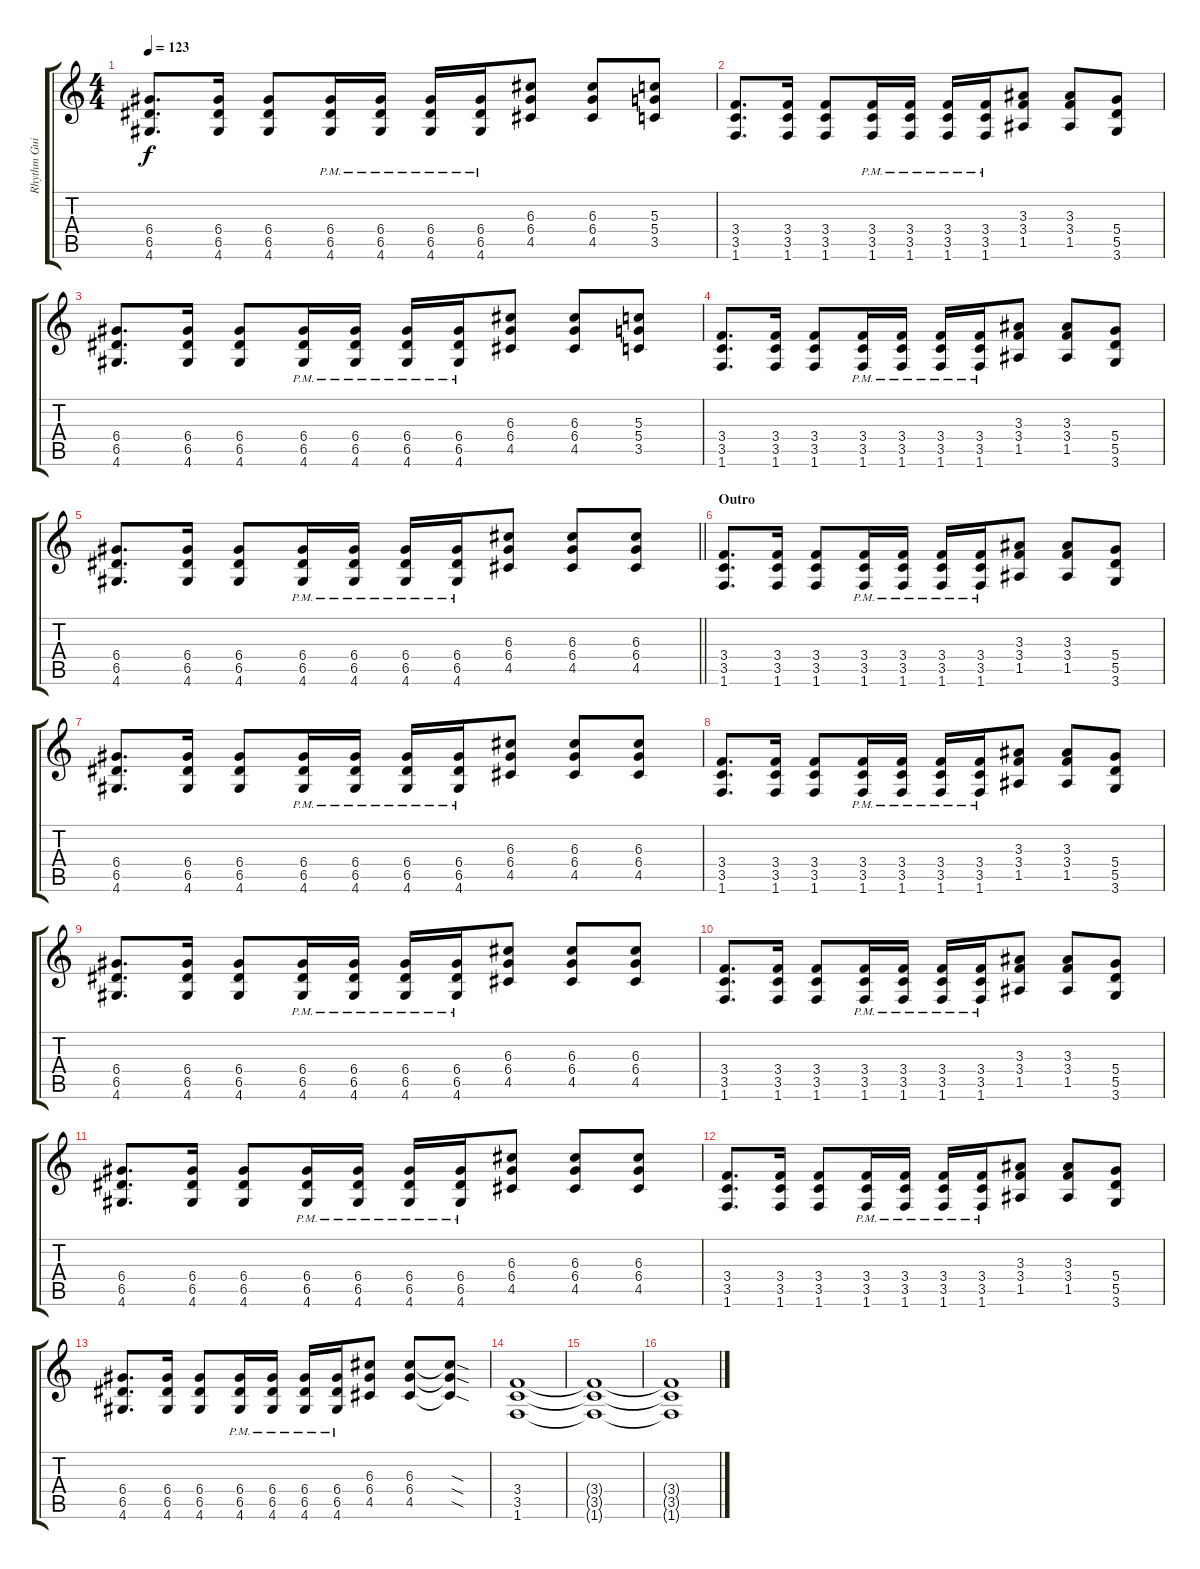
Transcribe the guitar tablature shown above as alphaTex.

\track ("Rhythm Guitar" "Rhythm Gui") {instrument electricguitarclean}
\staff {score tabs}
\tuning (E4 B3 G3 D3 A2 E2) {hide}
\ts (4 4)
\tempo 123
\clef g2
\ks c
(6.4 6.5 4.6).8{d dy f} (6.4 6.5 4.6).16 (6.4 6.5 4.6).8 (6.4{pm} 6.5{pm} 4.6{pm}).16 (6.4{pm} 6.5{pm} 4.6{pm}).16 (6.4{pm} 6.5{pm} 4.6{pm}).16 (6.4{pm} 6.5{pm} 4.6{pm}).16 (6.3 6.4 4.5).8 (6.3 6.4 4.5).8 (5.3 5.4 3.5).8 |
(3.4 3.5 1.6).8{d} (3.4 3.5 1.6).16 (3.4 3.5 1.6).8 (3.4{pm} 3.5{pm} 1.6{pm}).16 (3.4{pm} 3.5{pm} 1.6{pm}).16 (3.4{pm} 3.5{pm} 1.6{pm}).16 (3.4{pm} 3.5{pm} 1.6{pm}).16 (3.3 3.4 1.5).8 (3.3 3.4 1.5).8 (5.4 5.5 3.6).8 |
(6.4 6.5 4.6).8{d} (6.4 6.5 4.6).16 (6.4 6.5 4.6).8 (6.4{pm} 6.5{pm} 4.6{pm}).16 (6.4{pm} 6.5{pm} 4.6{pm}).16 (6.4{pm} 6.5{pm} 4.6{pm}).16 (6.4{pm} 6.5{pm} 4.6{pm}).16 (6.3 6.4 4.5).8 (6.3 6.4 4.5).8 (5.3 5.4 3.5).8 |
(3.4 3.5 1.6).8{d} (3.4 3.5 1.6).16 (3.4 3.5 1.6).8 (3.4{pm} 3.5{pm} 1.6{pm}).16 (3.4{pm} 3.5{pm} 1.6{pm}).16 (3.4{pm} 3.5{pm} 1.6{pm}).16 (3.4{pm} 3.5{pm} 1.6{pm}).16 (3.3 3.4 1.5).8 (3.3 3.4 1.5).8 (5.4 5.5 3.6).8 |
\barLineRight lightlight
(6.4 6.5 4.6).8{d} (6.4 6.5 4.6).16 (6.4 6.5 4.6).8 (6.4{pm} 6.5{pm} 4.6{pm}).16 (6.4{pm} 6.5{pm} 4.6{pm}).16 (6.4{pm} 6.5{pm} 4.6{pm}).16 (6.4{pm} 6.5{pm} 4.6{pm}).16 (6.3 6.4 4.5).8 (6.3 6.4 4.5).8 (6.3 6.4 4.5).8 |
\section ("" "Outro")
(3.4 3.5 1.6).8{d} (3.4 3.5 1.6).16 (3.4 3.5 1.6).8 (3.4{pm} 3.5{pm} 1.6{pm}).16 (3.4{pm} 3.5{pm} 1.6{pm}).16 (3.4{pm} 3.5{pm} 1.6{pm}).16 (3.4{pm} 3.5{pm} 1.6{pm}).16 (3.3 3.4 1.5).8 (3.3 3.4 1.5).8 (5.4 5.5 3.6).8 |
(6.4 6.5 4.6).8{d} (6.4 6.5 4.6).16 (6.4 6.5 4.6).8 (6.4{pm} 6.5{pm} 4.6{pm}).16 (6.4{pm} 6.5{pm} 4.6{pm}).16 (6.4{pm} 6.5{pm} 4.6{pm}).16 (6.4{pm} 6.5{pm} 4.6{pm}).16 (6.3 6.4 4.5).8 (6.3 6.4 4.5).8 (6.3 6.4 4.5).8 |
(3.4 3.5 1.6).8{d} (3.4 3.5 1.6).16 (3.4 3.5 1.6).8 (3.4{pm} 3.5{pm} 1.6{pm}).16 (3.4{pm} 3.5{pm} 1.6{pm}).16 (3.4{pm} 3.5{pm} 1.6{pm}).16 (3.4{pm} 3.5{pm} 1.6{pm}).16 (3.3 3.4 1.5).8 (3.3 3.4 1.5).8 (5.4 5.5 3.6).8 |
(6.4 6.5 4.6).8{d} (6.4 6.5 4.6).16 (6.4 6.5 4.6).8 (6.4{pm} 6.5{pm} 4.6{pm}).16 (6.4{pm} 6.5{pm} 4.6{pm}).16 (6.4{pm} 6.5{pm} 4.6{pm}).16 (6.4{pm} 6.5{pm} 4.6{pm}).16 (6.3 6.4 4.5).8 (6.3 6.4 4.5).8 (6.3 6.4 4.5).8 |
(3.4 3.5 1.6).8{d} (3.4 3.5 1.6).16 (3.4 3.5 1.6).8 (3.4{pm} 3.5{pm} 1.6{pm}).16 (3.4{pm} 3.5{pm} 1.6{pm}).16 (3.4{pm} 3.5{pm} 1.6{pm}).16 (3.4{pm} 3.5{pm} 1.6{pm}).16 (3.3 3.4 1.5).8 (3.3 3.4 1.5).8 (5.4 5.5 3.6).8 |
(6.4 6.5 4.6).8{d} (6.4 6.5 4.6).16 (6.4 6.5 4.6).8 (6.4{pm} 6.5{pm} 4.6{pm}).16 (6.4{pm} 6.5{pm} 4.6{pm}).16 (6.4{pm} 6.5{pm} 4.6{pm}).16 (6.4{pm} 6.5{pm} 4.6{pm}).16 (6.3 6.4 4.5).8 (6.3 6.4 4.5).8 (6.3 6.4 4.5).8 |
(3.4 3.5 1.6).8{d} (3.4 3.5 1.6).16 (3.4 3.5 1.6).8 (3.4{pm} 3.5{pm} 1.6{pm}).16 (3.4{pm} 3.5{pm} 1.6{pm}).16 (3.4{pm} 3.5{pm} 1.6{pm}).16 (3.4{pm} 3.5{pm} 1.6{pm}).16 (3.3 3.4 1.5).8 (3.3 3.4 1.5).8 (5.4 5.5 3.6).8 |
(6.4 6.5 4.6).8{d} (6.4 6.5 4.6).16 (6.4 6.5 4.6).8 (6.4{pm} 6.5{pm} 4.6{pm}).16 (6.4{pm} 6.5{pm} 4.6{pm}).16 (6.4{pm} 6.5{pm} 4.6{pm}).16 (6.4{pm} 6.5{pm} 4.6{pm}).16 (6.3 6.4 4.5).8 (6.3 6.4 4.5).8 (6.3{sod t} 6.4{sod t} 4.5{sod t}).8 |
(3.4 3.5 1.6).1 |
(3.4{t} 3.5{t} 1.6{t}).1 |
(3.4{t} 3.5{t} 1.6{t}).1
